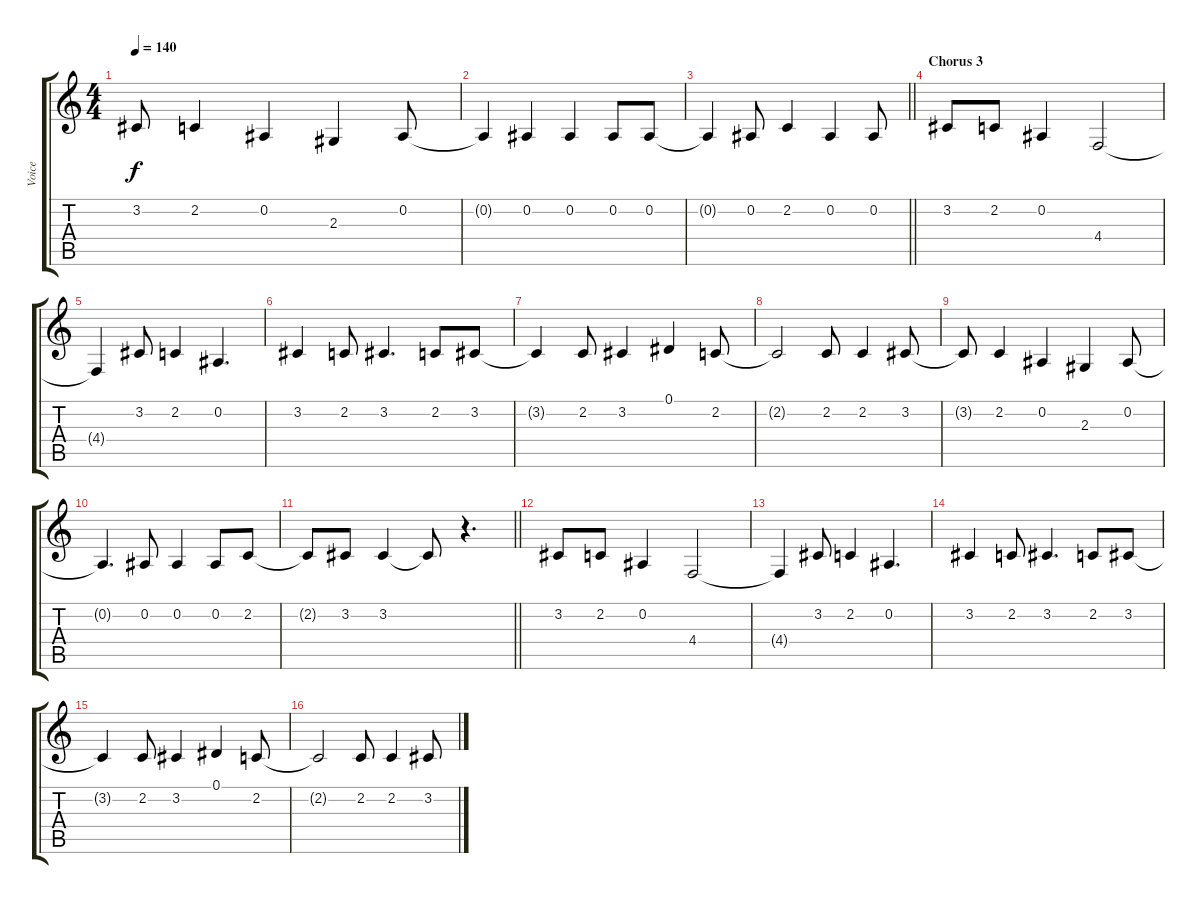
\track ("Voice" "Voice") {instrument lead1square}
\staff {score tabs}
\tuning (Eb4 Bb3 Gb3 Db3 Ab2 Eb2) {hide}
\ts (4 4)
\tempo 140
\clef g2
\ks c
3.2{t}.8{dy f} 2.2.4 0.2.4 2.3.4 0.2.8 |
0.2{t}.4 0.2.4 0.2.4 0.2.8 0.2.8 |
\barLineRight lightlight
0.2{t}.4 0.2.8 2.2.4 0.2.4 0.2.8 |
\section ("" "Chorus 3")
3.2.8 2.2.8 0.2.4 4.4.2 |
4.4{t}.4 3.2.8 2.2.4 0.2.4{d} |
3.2.4 2.2.8 3.2.4{d} 2.2.8 3.2.8 |
3.2{t}.4 2.2.8 3.2.4 0.1.4 2.2.8 |
2.2{t}.2 2.2.8 2.2.4 3.2.8 |
3.2{t}.8 2.2.4 0.2.4 2.3.4 0.2.8 |
0.2{t}.4{d} 0.2.8 0.2.4 0.2.8 2.2.8 |
\barLineRight lightlight
2.2{t}.8 3.2.8 3.2.4 3.2{t}.8 r.4{d} |
3.2.8 2.2.8 0.2.4 4.4.2 |
4.4{t}.4 3.2.8 2.2.4 0.2.4{d} |
3.2.4 2.2.8 3.2.4{d} 2.2.8 3.2.8 |
3.2{t}.4 2.2.8 3.2.4 0.1.4 2.2.8 |
2.2{t}.2 2.2.8 2.2.4 3.2.8
